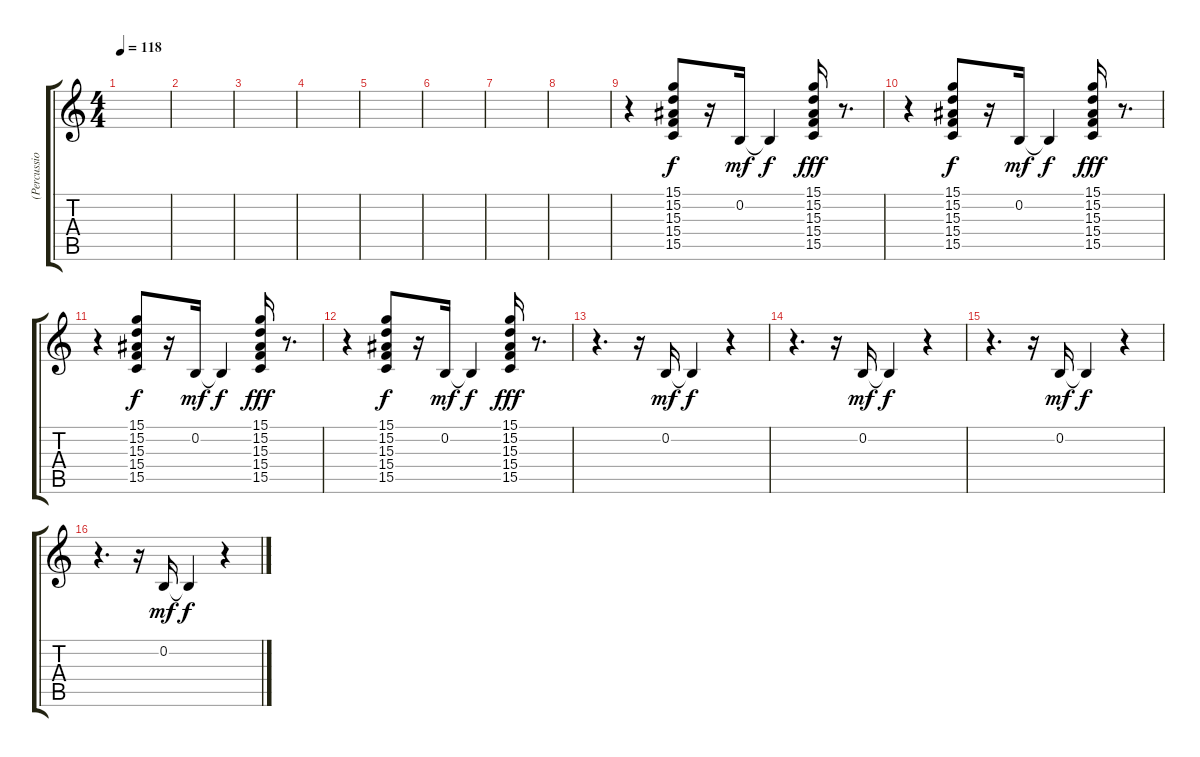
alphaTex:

\track ("(Percussion)Eddie Fisher" "(Percussio") {instrument reversecymbal}
\staff {score tabs}
\tuning (E4 B3 G3 D3 A2 E2) {hide}
\ts (4 4)
\tempo 118
\clef g2
\ks c
|
|
|
|
|
|
|
|
r.4 (15.1 15.2 15.3 15.4 15.5).8 r.16 0.2.16{dy mf} 0.2{t}.4{dy f} (15.1 15.2 15.3 15.4 15.5).16{dy fff} r.8{d} |
r.4 (15.1 15.2 15.3 15.4 15.5).8{dy f} r.16 0.2.16{dy mf} 0.2{t}.4{dy f} (15.1 15.2 15.3 15.4 15.5).16{dy fff} r.8{d} |
r.4 (15.1 15.2 15.3 15.4 15.5).8{dy f} r.16 0.2.16{dy mf} 0.2{t}.4{dy f} (15.1 15.2 15.3 15.4 15.5).16{dy fff} r.8{d} |
r.4 (15.1 15.2 15.3 15.4 15.5).8{dy f} r.16 0.2.16{dy mf} 0.2{t}.4{dy f} (15.1 15.2 15.3 15.4 15.5).16{dy fff} r.8{d} |
r.4{d} r.16 0.2.16{dy mf} 0.2{t}.4{dy f} r.4 |
r.4{d} r.16 0.2.16{dy mf} 0.2{t}.4{dy f} r.4 |
r.4{d} r.16 0.2.16{dy mf} 0.2{t}.4{dy f} r.4 |
r.4{d} r.16 0.2.16{dy mf} 0.2{t}.4{dy f} r.4
